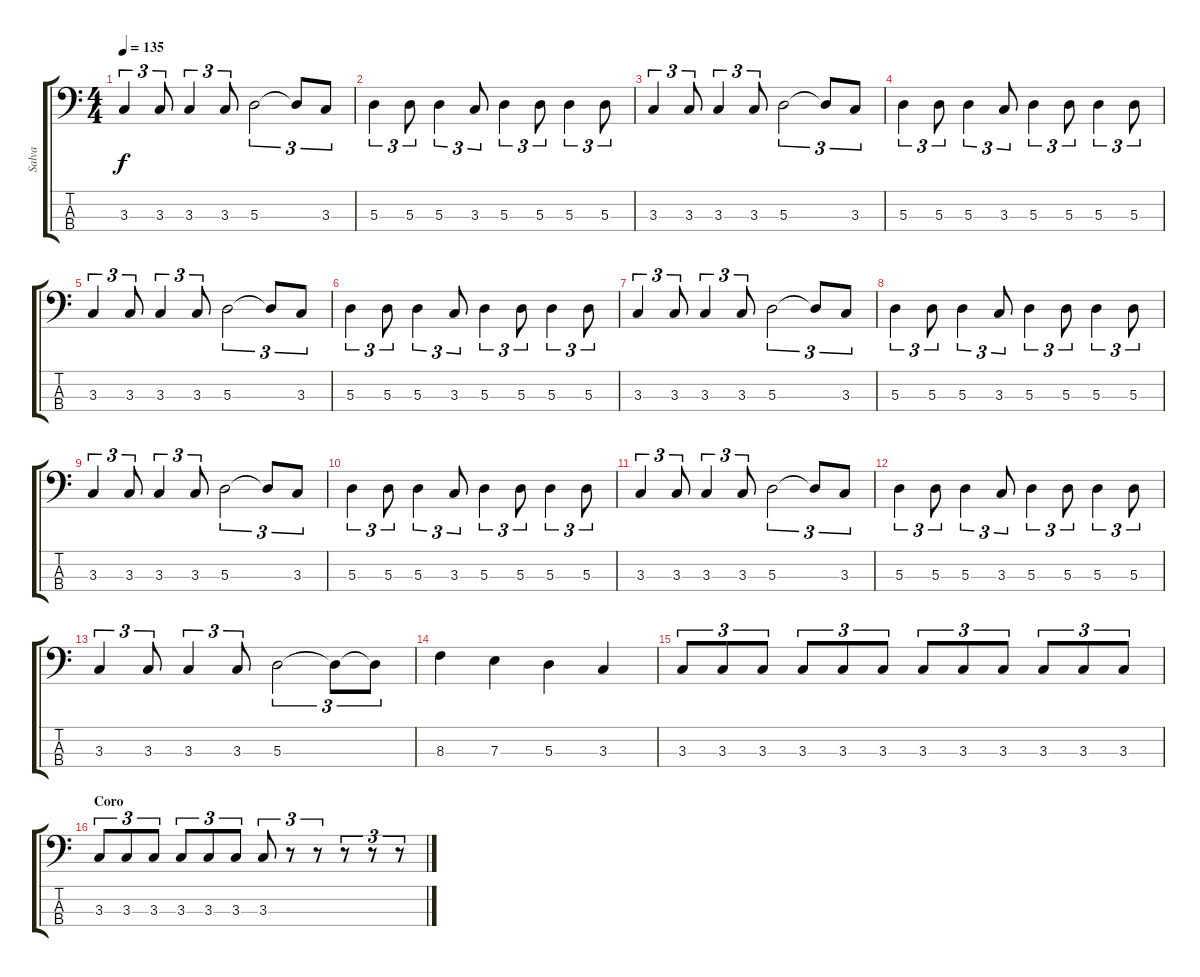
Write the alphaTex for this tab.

\track ("Salva" "Salva") {instrument electricbassfinger}
\staff {score tabs}
\tuning (G2 D2 A1 E1) {hide}
\ts (4 4)
\tempo 135
\clef f4
\ks c
3.3.4{tu (3 2) dy f} 3.3.8{tu (3 2)} 3.3.4{tu (3 2)} 3.3.8{tu (3 2)} 5.3.2{tu (3 2)} 5.3{t}.8{tu (3 2)} 3.3.8{tu (3 2)} |
5.3.4{tu (3 2)} 5.3.8{tu (3 2)} 5.3.4{tu (3 2)} 3.3.8{tu (3 2)} 5.3.4{tu (3 2)} 5.3.8{tu (3 2)} 5.3.4{tu (3 2)} 5.3.8{tu (3 2)} |
3.3.4{tu (3 2)} 3.3.8{tu (3 2)} 3.3.4{tu (3 2)} 3.3.8{tu (3 2)} 5.3.2{tu (3 2)} 5.3{t}.8{tu (3 2)} 3.3.8{tu (3 2)} |
5.3.4{tu (3 2)} 5.3.8{tu (3 2)} 5.3.4{tu (3 2)} 3.3.8{tu (3 2)} 5.3.4{tu (3 2)} 5.3.8{tu (3 2)} 5.3.4{tu (3 2)} 5.3.8{tu (3 2)} |
3.3.4{tu (3 2)} 3.3.8{tu (3 2)} 3.3.4{tu (3 2)} 3.3.8{tu (3 2)} 5.3.2{tu (3 2)} 5.3{t}.8{tu (3 2)} 3.3.8{tu (3 2)} |
5.3.4{tu (3 2)} 5.3.8{tu (3 2)} 5.3.4{tu (3 2)} 3.3.8{tu (3 2)} 5.3.4{tu (3 2)} 5.3.8{tu (3 2)} 5.3.4{tu (3 2)} 5.3.8{tu (3 2)} |
3.3.4{tu (3 2)} 3.3.8{tu (3 2)} 3.3.4{tu (3 2)} 3.3.8{tu (3 2)} 5.3.2{tu (3 2)} 5.3{t}.8{tu (3 2)} 3.3.8{tu (3 2)} |
5.3.4{tu (3 2)} 5.3.8{tu (3 2)} 5.3.4{tu (3 2)} 3.3.8{tu (3 2)} 5.3.4{tu (3 2)} 5.3.8{tu (3 2)} 5.3.4{tu (3 2)} 5.3.8{tu (3 2)} |
3.3.4{tu (3 2)} 3.3.8{tu (3 2)} 3.3.4{tu (3 2)} 3.3.8{tu (3 2)} 5.3.2{tu (3 2)} 5.3{t}.8{tu (3 2)} 3.3.8{tu (3 2)} |
5.3.4{tu (3 2)} 5.3.8{tu (3 2)} 5.3.4{tu (3 2)} 3.3.8{tu (3 2)} 5.3.4{tu (3 2)} 5.3.8{tu (3 2)} 5.3.4{tu (3 2)} 5.3.8{tu (3 2)} |
3.3.4{tu (3 2)} 3.3.8{tu (3 2)} 3.3.4{tu (3 2)} 3.3.8{tu (3 2)} 5.3.2{tu (3 2)} 5.3{t}.8{tu (3 2)} 3.3.8{tu (3 2)} |
5.3.4{tu (3 2)} 5.3.8{tu (3 2)} 5.3.4{tu (3 2)} 3.3.8{tu (3 2)} 5.3.4{tu (3 2)} 5.3.8{tu (3 2)} 5.3.4{tu (3 2)} 5.3.8{tu (3 2)} |
3.3.4{tu (3 2)} 3.3.8{tu (3 2)} 3.3.4{tu (3 2)} 3.3.8{tu (3 2)} 5.3.2{tu (3 2)} 5.3{t}.8{tu (3 2)} 5.3{t}.8{tu (3 2)} |
8.3.4 7.3.4 5.3.4 3.3.4 |
3.3.8{tu (3 2)} 3.3.8{tu (3 2)} 3.3.8{tu (3 2)} 3.3.8{tu (3 2)} 3.3.8{tu (3 2)} 3.3.8{tu (3 2)} 3.3.8{tu (3 2)} 3.3.8{tu (3 2)} 3.3.8{tu (3 2)} 3.3.8{tu (3 2)} 3.3.8{tu (3 2)} 3.3.8{tu (3 2)} |
\section ("" "Coro")
3.3.8{tu (3 2)} 3.3.8{tu (3 2)} 3.3.8{tu (3 2)} 3.3.8{tu (3 2)} 3.3.8{tu (3 2)} 3.3.8{tu (3 2)} 3.3.8{tu (3 2)} r.8{tu (3 2)} r.8{tu (3 2)} r.8{tu (3 2)} r.8{tu (3 2)} r.8{tu (3 2)}
